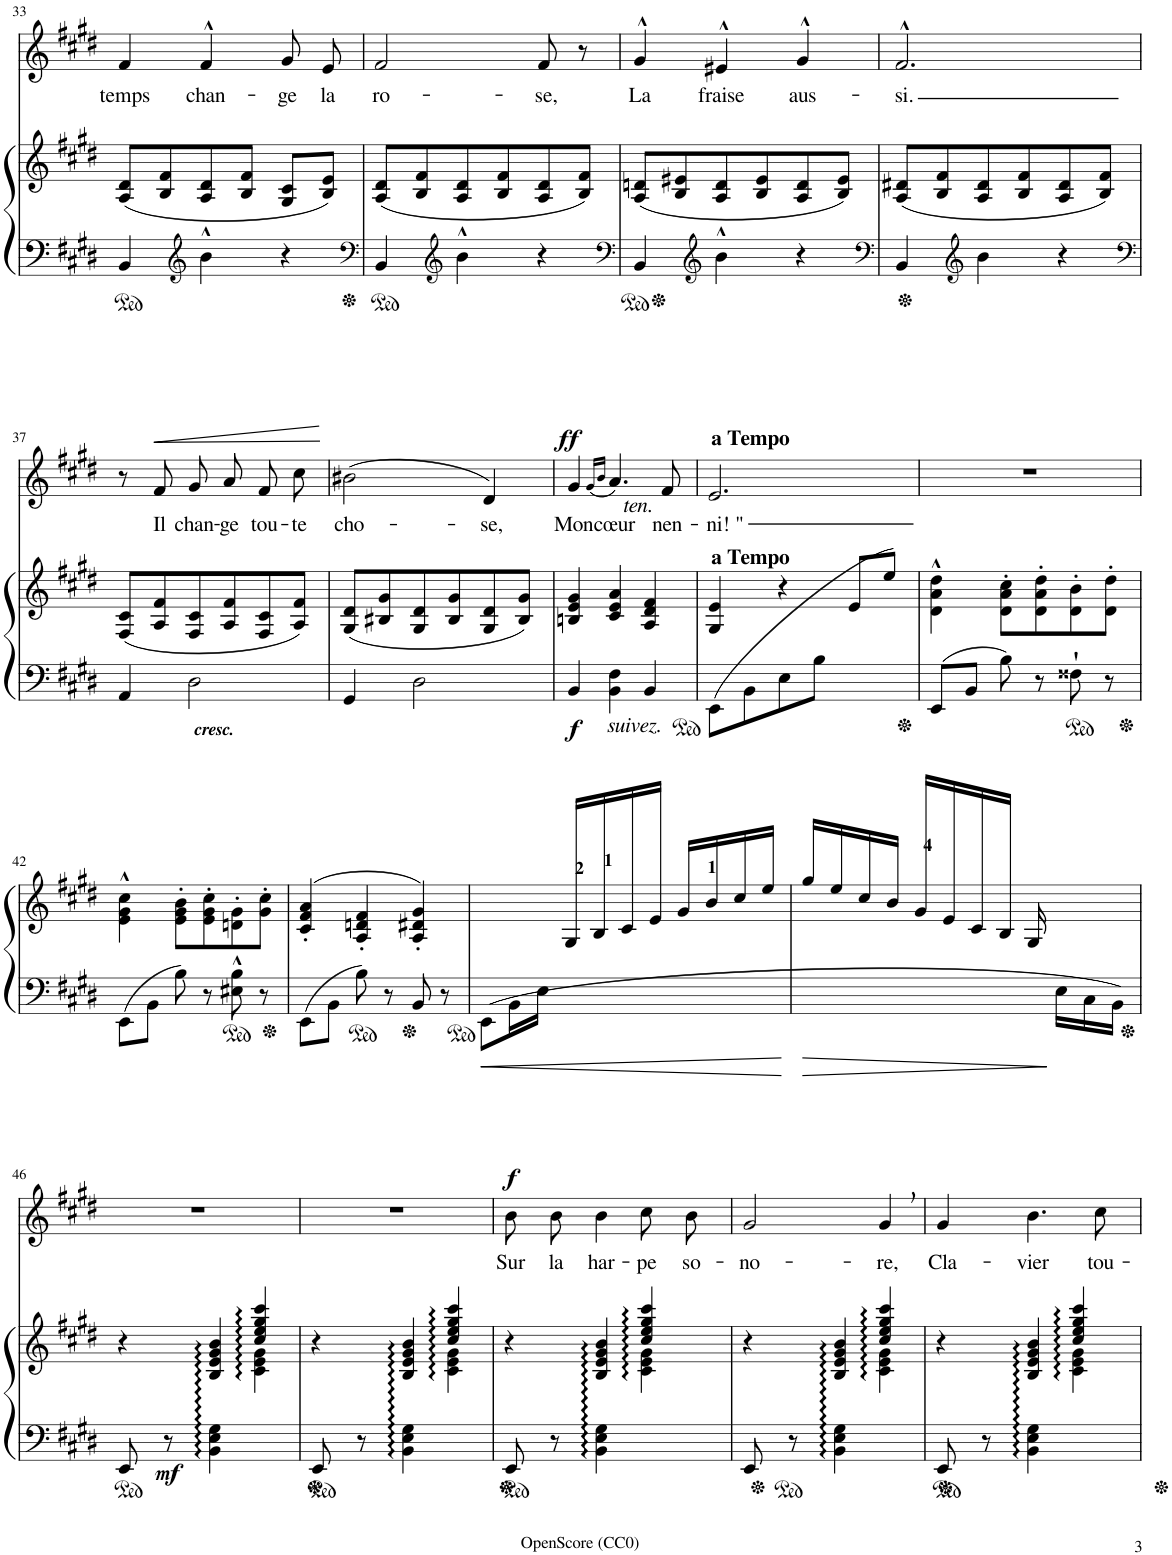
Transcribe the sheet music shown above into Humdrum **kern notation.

**kern	**kern	**dynam	**harte	**kern	**text	**dynam
*part2	*part2	*part2	*part2	*part1	*part1	*part1
*staff3	*staff2	*staff2/3	*	*staff1	*staff1	*staff1
*I"PIANO	*	*	*	*I"Chant Voice	*	*
*I'Pno	*	*	*	*	*	*
!!LO:PB:g=z
*clefF4	*clefG2	*	*	*clefG2	*	*
*k[f#c#g#d#]	*k[f#c#g#d#]	*	*	*k[f#c#g#d#]	*	*
*M3/4	*M3/4	*	*	*M3/4	*	*
=33	=33	=33	=33	=33	=33	=33
!	!	!	!	!	!LO:LY:b	!
4BB/	(8A/ 8d#/L	.	.	4f#/	temps	.
.	8B/ 8f#/	.	.	.	.	.
*clefG2	*	*	*	*	*	*
!	!	!	!	!	!LO:LY:b	!
4b^^\	8A/ 8d#/	.	.	4f#^^/	chan-	.
.	8B/ 8f#/J	.	.	.	.	.
!	!	!	!	!	!LO:LY:b	!
4r	8G#/ 8c#/L	.	.	8g#/	-ge	.
!	!	!	!	!	!LO:LY:b	!
.	8B/ 8e/J)	.	.	8e/	la	.
=34	=34	=34	=34	=34	=34	=34
*clefF4	*	*	*	*	*	*
!	!	!	!	!	!LO:LY:b	!
4BB/	(8A/ 8d#/L	.	.	2f#/	ro-	.
.	8B/ 8f#/	.	.	.	.	.
*clefG2	*	*	*	*	*	*
4b^^\	8A/ 8d#/	.	.	.	.	.
.	8B/ 8f#/	.	.	.	.	.
!	!	!	!	!	!LO:LY:b	!
4r	8A/ 8d#/	.	.	8f#/	-se,	.
.	8B/ 8f#/J)	.	.	8r	.	.
=35	=35	=35	=35	=35	=35	=35
*clefF4	*	*	*	*	*	*
!	!	!	!	!	!LO:LY:b	!
4BB/	(8A/ 8dn/L	.	.	4g#^^/	La	.
.	8B/ 8e#X/	.	.	.	.	.
*clefG2	*	*	*	*	*	*
!	!	!	!	!	!LO:LY:b	!
4b^^\	8A/ 8d/	.	.	4e#X^^/	fraise	.
.	8B/ 8e#/	.	.	.	.	.
!	!	!	!	!	!LO:LY:b	!
4r	8A/ 8d/	.	.	4g#^^/	aus-	.
.	8B/ 8e#/J)	.	.	.	.	.
=36	=36	=36	=36	=36	=36	=36
*clefF4	*	*	*	*	*	*
!	!	!	!	!	!LO:LY:b	!
4BB/	(8A/ 8d#X/L	.	.	2.f#^^/	-si.	.
.	8B/ 8f#/	.	.	.	.	.
*clefG2	*	*	*	*	*	*
4b\	8A/ 8d#/	.	.	.	.	.
.	8B/ 8f#/	.	.	.	.	.
4r	8A/ 8d#/	.	.	.	.	.
.	8B/ 8f#/J)	.	.	.	.	.
!!LO:LB:g=z
=37	=37	=37	=37	=37	=37	=37
*clefF4	*	*	*	*	*	*
4AA/	(8F#/ 8c#/L	.	.	8r	.	.
!	!	!	!	!	!LO:LY:b	!LO:HP:b
.	8A/ 8f#/	.	.	8f#/	Il	<
!LO:TX:b:Bi:t=cresc.	!	!	!	!	!	!
!	!	!	!	!	!LO:LY:b	!
2D#\	8F#/ 8c#/	.	.	8g#/	chan-	.
!	!	!	!	!	!LO:LY:b	!
.	8A/ 8f#/	.	.	8a/	-ge	.
!	!	!	!	!	!LO:LY:b	!
.	8F#/ 8c#/	.	.	8f#/	tou-	.
!	!	!	!	!	!LO:LY:b	!
.	8A/ 8f#/J)	.	.	8cc#\	-te	.
.	.	.	.	.	.	[
=38	=38	=38	=38	=38	=38	=38
!	!	!	!	!	!LO:LY:b	!
4GG#/	(8G#/ 8d#/L	.	.	(2b#X\	cho-	.
.	8B#X/ 8g#/	.	.	.	.	.
2D#\	8G#/ 8d#/	.	.	.	.	.
.	8B#/ 8g#/	.	.	.	.	.
!	!	!	!	!	!LO:LY:b	!
.	8G#/ 8d#/	.	.	4d#/)	-se,	.
.	8B#/ 8g#/J)	.	.	.	.	.
=39	=39	=39	=39	=39	=39	=39
!	!	!LO:DY:b=2	!	!	!LO:LY:b	!LO:DY:a
4BB/	4Bn/ 4e/ 4g#/	f	.	4g#/	Mon	ff
.	.	.	.	(16qg#/LL	.	.
.	.	.	.	16qb/JJ	.	.
!	!	!	!	!LO:TX:b:i:t=ten.	!	!
!LO:TX:b:i:t=suivez.	!	!	!	!	!	!
!	!	!	!	!	!LO:LY:b	!
4BB\ 4F#\	4c#/ 4e/ 4a/	.	.	4.a;</)	cœur	.
4BB/	4A/ 4d#/ 4f#/	.	.	.	.	.
!	!	!	!	!	!LO:LY:b	!
.	.	.	.	8f#;</	nen-	.
=40	=40	=40	=40	=40	=40	=40
*ped	*	*	*	*	*	*
*	*^	*	*	*	*	*
!	!	!	!	!	!LO:TX:a:B:t=a Tempo	!	!
!	!LO:TX:a:B:t=a Tempo	!	!	!	!	!	!
!	!	!	!	!	!	!LO:LY:b	!
(>8EE\L	4G#/ 4e/	2ryy	.	.	2.e/	-ni! "	.
8BB\	.	.	.	.	.	.	.
8E\	4r	.	.	.	.	.	.
8B\J	.	.	.	.	.	.	.
4ryy	4ryy	8e/L	.	.	.	.	.
.	.	8ee/J)	.	.	.	.	.
*	*v	*v	*	*	*	*	*
=41	=41	=41	=41	=41	=41	=41
*	*Xped	*	*	*	*	*
8EE/L	4d#\^^ 4a\^^ 4dd#\^^	.	.	2.r	.	.
8BB/J	.	.	.	.	.	.
8B\	8d#\' 8a\' 8cc#\'L	.	.	.	.	.
8r	8d#\' 8a\' 8dd#\'	.	.	.	.	.
8F##X`\	8d#\' 8b\'	.	.	.	.	.
8r	8d#\' 8dd#\'J	.	.	.	.	.
!!LO:LB:g=z
=42	=42	=42	=42	=42	=42	=42
8EE\L	4e\^^ 4g#\^^ 4cc#\^^	.	.	2.r	.	.
8BB\J	.	.	.	.	.	.
8B\	8e\' 8g#\' 8b\'L	.	.	.	.	.
8r	8e\' 8g#\' 8cc#\'	.	.	.	.	.
8E#X\^^ 8B\^^	8dn\' 8g#\'	.	.	.	.	.
8r	8g#\' 8cc#\'J	.	.	.	.	.
=43	=43	=43	=43	=43	=43	=43
8EE\L	(>4c#/' 4f#/' 4a/'	.	.	2.r	.	.
8BB\J	.	.	.	.	.	.
8B\	4A/' 4dn/' 4f#/'	.	.	.	.	.
8r	.	.	.	.	.	.
8BB/	4A/' 4d#X/' 4g#/')	.	.	.	.	.
8r	.	.	.	.	.	.
=44	=44	=44	=44	=44	=44	=44
!	!	!LO:HP:b=2	!	!	!	!
*	*^	*	*	*	*	*
8EE\L	2.ryy	4ryy	<	.	2.r	.	.
16BB\L	.	.	.	.	.	.	.
16E\JJ	.	.	.	.	.	.	.
!	!	!	!	!LO:H:kt=2	!	!	!
16ryy	.	16G#/LL	.	N	.	.	.
!	!	!	!	!LO:H:kt=1	!	!	!
4ryy	.	16B/	.	N	.	.	.
.	.	16c#/	.	.	.	.	.
.	.	16e/JJ	.	.	.	.	.
.	.	16g#/LL	.	.	.	.	.
!	!	!	!	!LO:H:kt=1	!	!	!
8.ryy	.	16b/	.	N	.	.	.
.	.	16cc#/	.	.	.	.	.
.	.	16ee/JJ	.	.	.	.	.
*	*v	*v	*	*	*	*	*
.	.	[	.	.	.	.
=45	=45	=45	=45	=45	=45	=45
*	*^	*	*	*	*	*
!	!	!	!LO:HP:b	!	!	!	!
4ryy	2.ryy	16gg#/LL	>	.	2.r	.	.
.	.	16ee/	.	.	.	.	.
.	.	16cc#/	.	.	.	.	.
.	.	16b/JJ	.	.	.	.	.
!	!	!	!	!LO:H:kt=4	!	!	!
16ryy	.	16g#/LL	.	N	.	.	.
.	.	16e/	.	.	.	.	.
.	.	16c#/	.	.	.	.	.
.	.	16B/JJ	.	.	.	.	.
.	.	16G#/	.	.	.	.	.
16E\LL	.	8.ryy	]	.	.	.	.
16C#\	.	.	.	.	.	.	.
16BB\JJ	.	.	.	.	.	.	.
*	*v	*v	*	*	*	*	*
!!LO:LB:g=z
=46	=46	=46	=46	=46	=46	=46
*ped	*	*	*	*	*	*
*^	*^	*	*	*	*	*
*	*	*	*^	*	*	*	*	*
8EE/	4ryy	4r	2ryy	2ryy	.	.	2.r	.	.
!	!	!	!	!	!LO:DY:b=2	!	!	!	!
8r	.	.	.	.	mf	.	.	.	.
4BB\ 4E\ 4G#\	4BB 4E 4G# 4B 4e 4g# 4b	4B/ 4e/ 4g#/ 4b/	.	.	.	.	.	.	.
4ryy	4ryy	4cc#/ 4ee/ 4gg#/ 4ccc#/	4c# 4e 4g# 4cc# 4ee 4gg# 4ccc#	4c#\ 4e\ 4g#\	.	.	.	.	.
=47	=47	=47	=47	=47	=47	=47	=47	=47	=47
*ped	*	*	*	*	*	*	*	*	*
*	*	*Xped	*	*	*	*	*	*	*
8EE/	4ryy	4r	2ryy	2ryy	.	.	2.r	.	.
8r	.	.	.	.	.	.	.	.	.
4BB\ 4E\ 4G#\	4BB 4E 4G# 4B 4e 4g# 4b	4B/ 4e/ 4g#/ 4b/	.	.	.	.	.	.	.
4ryy	4ryy	4cc#/ 4ee/ 4gg#/ 4ccc#/	4c# 4e 4g# 4cc# 4ee 4gg# 4ccc#	4c#\ 4e\ 4g#\	.	.	.	.	.
=48	=48	=48	=48	=48	=48	=48	=48	=48	=48
*ped	*	*	*	*	*	*	*	*	*
*	*	*Xped	*	*	*	*	*	*	*
!	!	!	!	!	!	!	!	!LO:LY:b	!LO:DY:a
8EE/	4ryy	4r	2ryy	2ryy	.	.	8b\	Sur	f
!	!	!	!	!	!	!	!	!LO:LY:b	!
8r	.	.	.	.	.	.	8b\	la	.
!	!	!	!	!	!	!	!	!LO:LY:b	!
4BB\ 4E\ 4G#\	4BB 4E 4G# 4B 4e 4g# 4b	4B/ 4e/ 4g#/ 4b/	.	.	.	.	4b\	har-	.
!	!	!	!	!	!	!	!	!LO:LY:b	!
4ryy	4ryy	4cc#/ 4ee/ 4gg#/ 4ccc#/	4c# 4e 4g# 4cc# 4ee 4gg# 4ccc#	4c#\ 4e\ 4g#\	.	.	8cc#\	-pe	.
!	!	!	!	!	!	!	!	!LO:LY:b	!
.	.	.	.	.	.	.	8b\	so-	.
=49	=49	=49	=49	=49	=49	=49	=49	=49	=49
*ped	*	*	*	*	*	*	*	*	*
*	*	*Xped	*	*	*	*	*	*	*
!	!	!	!	!	!	!	!	!LO:LY:b	!
8EE/	4ryy	4r	2ryy	2ryy	.	.	2g#/	-no-	.
8r	.	.	.	.	.	.	.	.	.
4BB\ 4E\ 4G#\	4BB 4E 4G# 4B 4e 4g# 4b	4B/ 4e/ 4g#/ 4b/	.	.	.	.	.	.	.
!	!	!	!	!	!	!	!	!LO:LY:b	!
4ryy	4ryy	4cc#/ 4ee/ 4gg#/ 4ccc#/	4c# 4e 4g# 4cc# 4ee 4gg# 4ccc#	4c#\ 4e\ 4g#\	.	.	4g#,/	-re,	.
=50	=50	=50	=50	=50	=50	=50	=50	=50	=50
*ped	*	*	*	*	*	*	*	*	*
*	*	*Xped	*	*	*	*	*	*	*
!	!	!	!	!	!	!	!	!LO:LY:b	!
8EE/	4ryy	4r	2ryy	2ryy	.	.	4g#/	Cla-	.
8r	.	.	.	.	.	.	.	.	.
!	!	!	!	!	!	!	!	!LO:LY:b	!
4BB\ 4E\ 4G#\	4BB 4E 4G# 4B 4e 4g# 4b	4B/ 4e/ 4g#/ 4b/	.	.	.	.	4.b\	-vier	.
4ryy	4ryy	4cc#/ 4ee/ 4gg#/ 4ccc#/	4c# 4e 4g# 4cc# 4ee 4gg# 4ccc#	4c#\ 4e\ 4g#\	.	.	.	.	.
!	!	!	!	!	!	!	!	!LO:LY:b	!
.	.	.	.	.	.	.	8cc#\	tou-	.
*v	*v	*	*	*	*	*	*	*	*
*	*v	*v	*v	*	*	*	*	*
*	*Xped	*	*	*	*	*
=	=	=	=	=	=	=
*-	*-	*-	*-	*-	*-	*-
